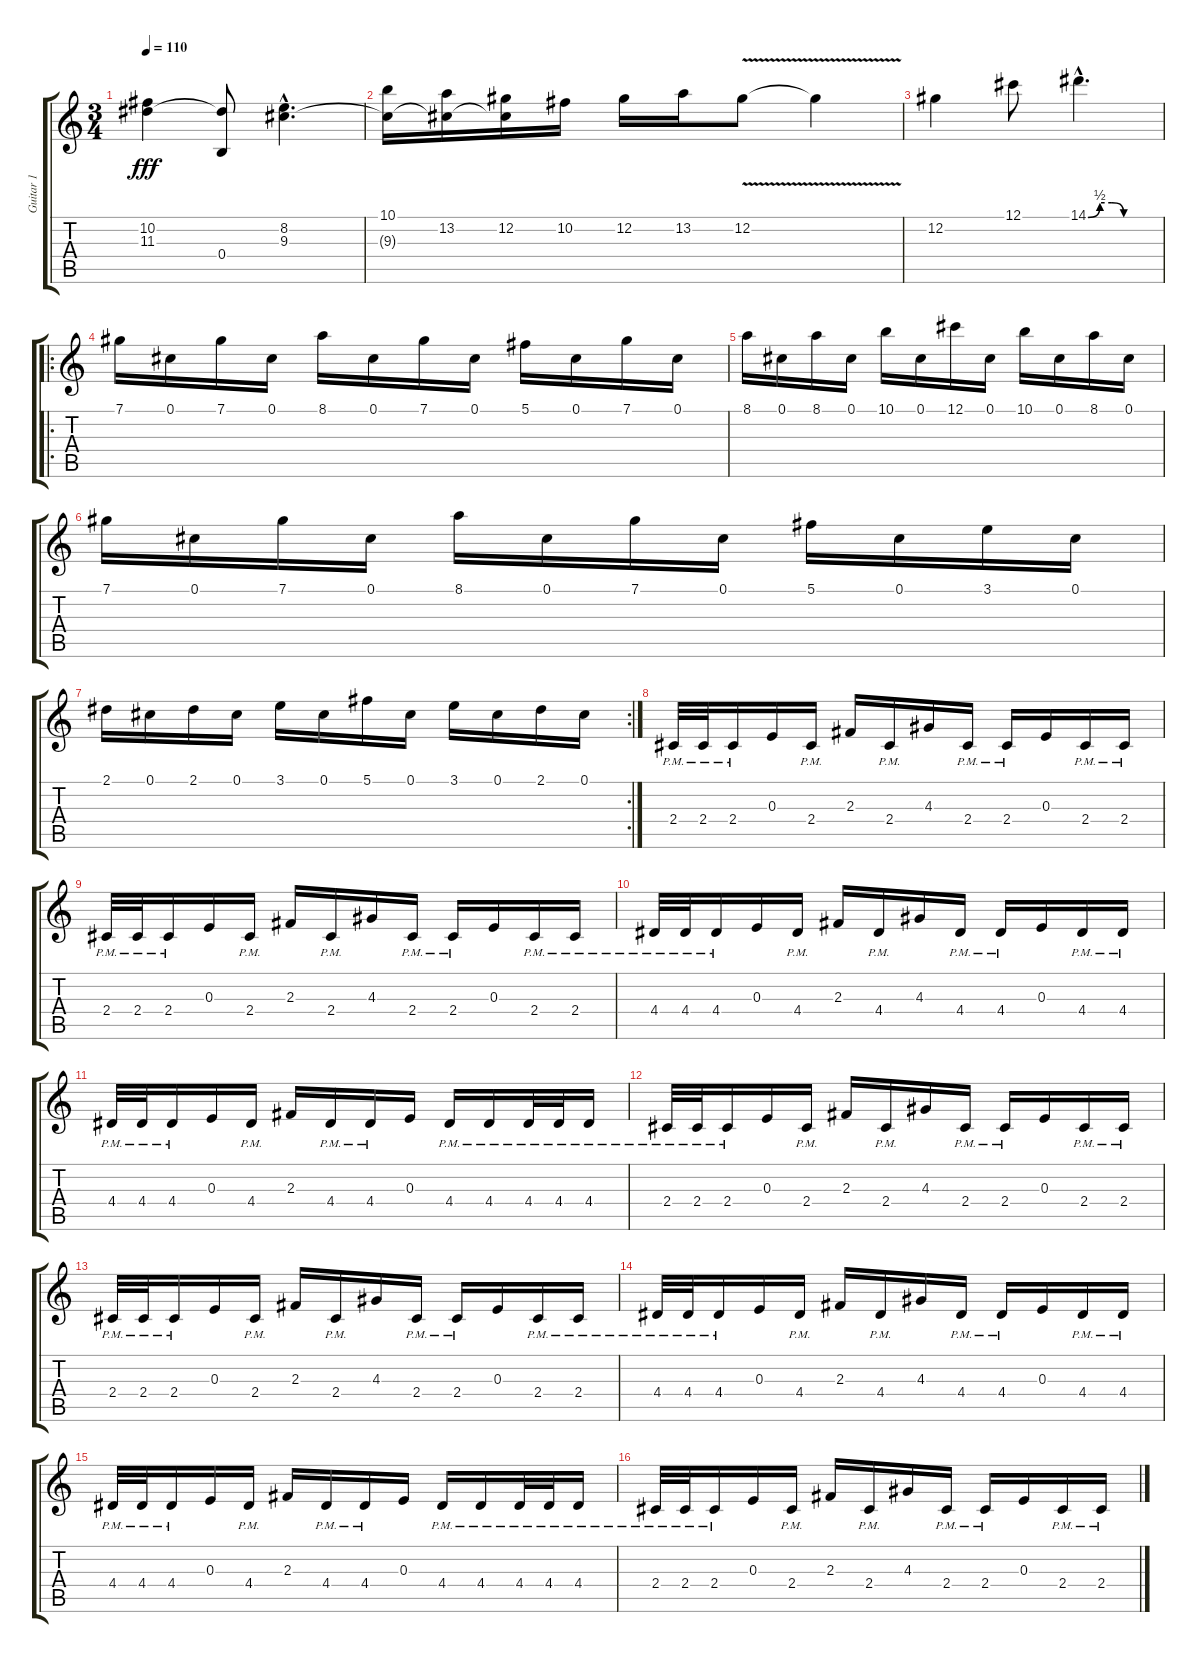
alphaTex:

\track ("Guitar 1" "Guitar 1") {instrument distortionguitar}
\staff {score tabs}
\tuning (Db4 Ab3 E3 B2 Gb2 Db2) {hide}
\ts (3 4)
\tempo 110
\clef g2
\ks c
(10.2 11.3).4{dy fff} (11.3{t} 0.4).8 (8.2{hac} 9.3{hac}).4{d} |
(10.1 9.3{t}).16 (13.2 9.3{t}).16 (12.2 9.3{t}).16 10.2.16 12.2.16 13.2.16 12.2{v}.8 12.2{t}.4 |
12.2.4 12.1.8 14.1{be (custom 0 0 10 2 20 2 30 0 60 0) hac}.4{d} |
\ro
7.1.16 0.1.16 7.1.16 0.1.16 8.1.16 0.1.16 7.1.16 0.1.16 5.1.16 0.1.16 7.1.16 0.1.16 |
8.1.16 0.1.16 8.1.16 0.1.16 10.1.16 0.1.16 12.1.16 0.1.16 10.1.16 0.1.16 8.1.16 0.1.16 |
7.1.16 0.1.16 7.1.16 0.1.16 8.1.16 0.1.16 7.1.16 0.1.16 5.1.16 0.1.16 3.1.16 0.1.16 |
\rc 2
2.1.16 0.1.16 2.1.16 0.1.16 3.1.16 0.1.16 5.1.16 0.1.16 3.1.16 0.1.16 2.1.16 0.1.16 |
2.4{pm}.32 2.4{pm}.32 2.4{pm}.16 0.3.16 2.4{pm}.16 2.3.16 2.4{pm}.16 4.3.16 2.4{pm}.16 2.4{pm}.16 0.3.16 2.4{pm}.16 2.4{pm}.16 |
2.4{pm}.32 2.4{pm}.32 2.4{pm}.16 0.3.16 2.4{pm}.16 2.3.16 2.4{pm}.16 4.3.16 2.4{pm}.16 2.4{pm}.16 0.3.16 2.4{pm}.16 2.4{pm}.16 |
4.4{pm}.32 4.4{pm}.32 4.4{pm}.16 0.3.16 4.4{pm}.16 2.3.16 4.4{pm}.16 4.3.16 4.4{pm}.16 4.4{pm}.16 0.3.16 4.4{pm}.16 4.4{pm}.16 |
4.4{pm}.32 4.4{pm}.32 4.4{pm}.16 0.3.16 4.4{pm}.16 2.3.16 4.4{pm}.16 4.4{pm}.16 0.3.16 4.4{pm}.16 4.4{pm}.16 4.4{pm}.32 4.4{pm}.32 4.4{pm}.16 |
2.4{pm}.32 2.4{pm}.32 2.4{pm}.16 0.3.16 2.4{pm}.16 2.3.16 2.4{pm}.16 4.3.16 2.4{pm}.16 2.4{pm}.16 0.3.16 2.4{pm}.16 2.4{pm}.16 |
2.4{pm}.32 2.4{pm}.32 2.4{pm}.16 0.3.16 2.4{pm}.16 2.3.16 2.4{pm}.16 4.3.16 2.4{pm}.16 2.4{pm}.16 0.3.16 2.4{pm}.16 2.4{pm}.16 |
4.4{pm}.32 4.4{pm}.32 4.4{pm}.16 0.3.16 4.4{pm}.16 2.3.16 4.4{pm}.16 4.3.16 4.4{pm}.16 4.4{pm}.16 0.3.16 4.4{pm}.16 4.4{pm}.16 |
4.4{pm}.32 4.4{pm}.32 4.4{pm}.16 0.3.16 4.4{pm}.16 2.3.16 4.4{pm}.16 4.4{pm}.16 0.3.16 4.4{pm}.16 4.4{pm}.16 4.4{pm}.32 4.4{pm}.32 4.4{pm}.16 |
2.4{pm}.32 2.4{pm}.32 2.4{pm}.16 0.3.16 2.4{pm}.16 2.3.16 2.4{pm}.16 4.3.16 2.4{pm}.16 2.4{pm}.16 0.3.16 2.4{pm}.16 2.4{pm}.16
